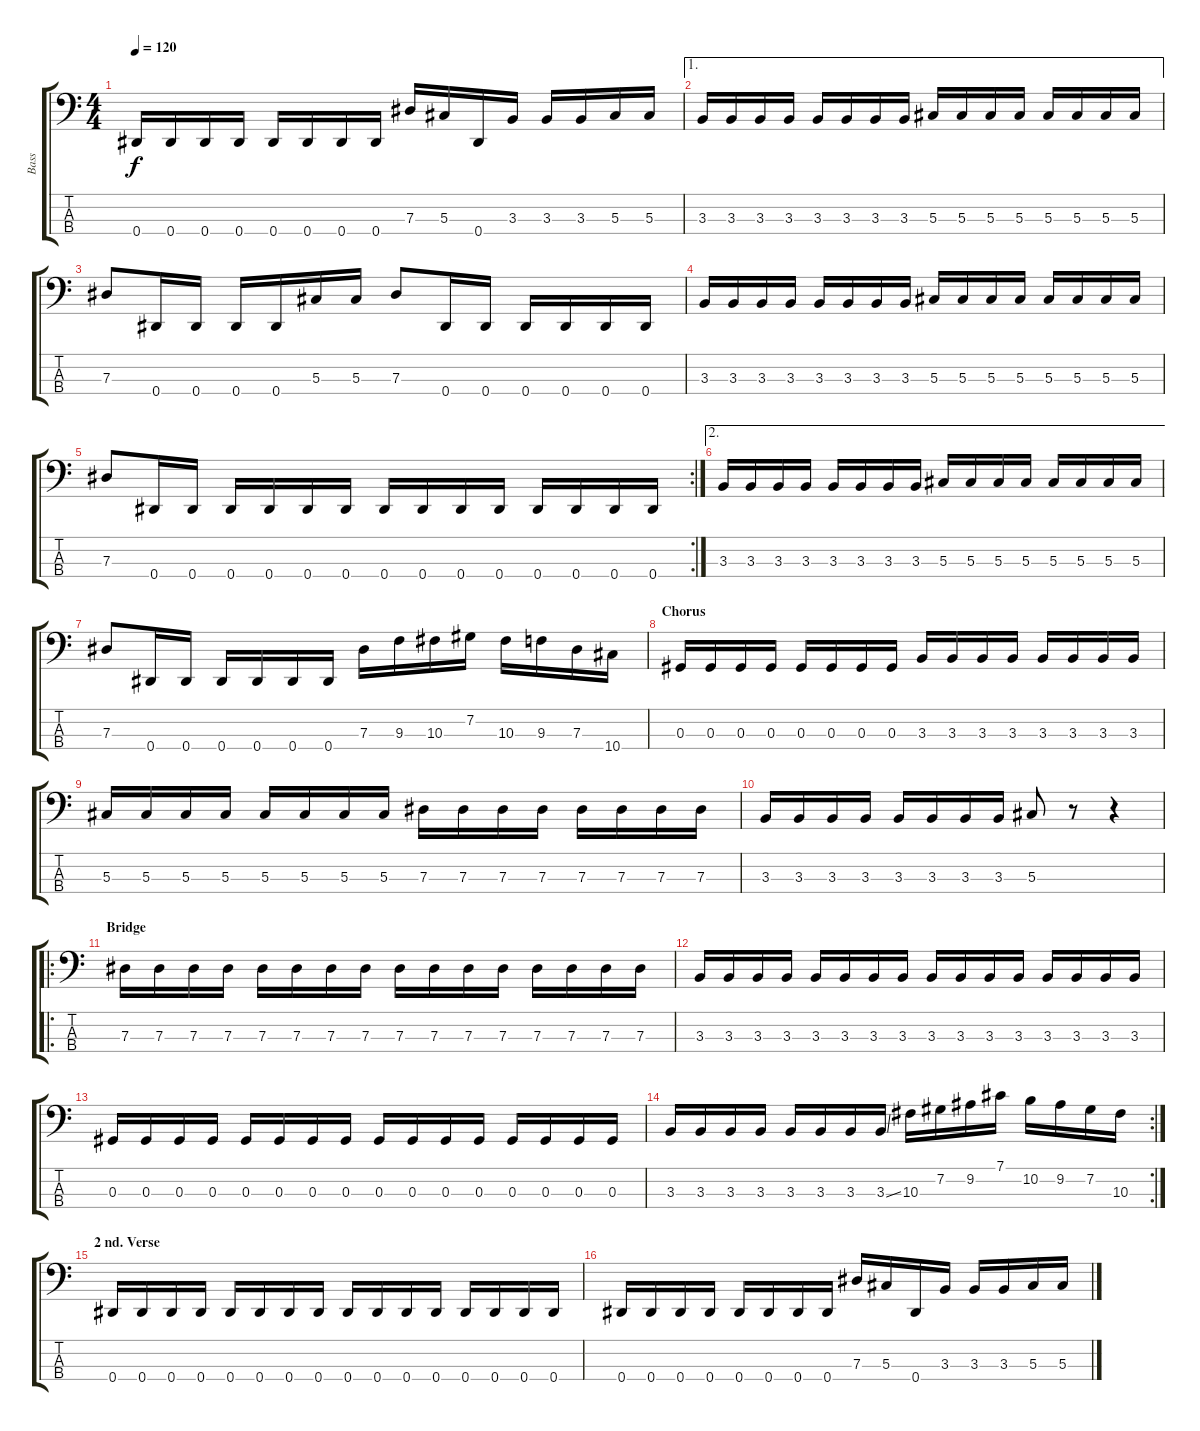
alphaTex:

\track ("Bass" "Bass") {instrument electricbassfinger}
\staff {score tabs}
\tuning (Gb2 Db2 Ab1 Eb1) {hide}
\ts (4 4)
\tempo 120
\clef f4
\ks c
0.4.16{dy f} 0.4.16 0.4.16 0.4.16 0.4.16 0.4.16 0.4.16 0.4.16 7.3.16 5.3.16 0.4.16 3.3.16 3.3.16 3.3.16 5.3.16 5.3.16 |
\ae 1
3.3.16 3.3.16 3.3.16 3.3.16 3.3.16 3.3.16 3.3.16 3.3.16 5.3.16 5.3.16 5.3.16 5.3.16 5.3.16 5.3.16 5.3.16 5.3.16 |
7.3.8 0.4.16 0.4.16 0.4.16 0.4.16 5.3.16 5.3.16 7.3.8 0.4.16 0.4.16 0.4.16 0.4.16 0.4.16 0.4.16 |
3.3.16 3.3.16 3.3.16 3.3.16 3.3.16 3.3.16 3.3.16 3.3.16 5.3.16 5.3.16 5.3.16 5.3.16 5.3.16 5.3.16 5.3.16 5.3.16 |
\rc 2
7.3.8 0.4.16 0.4.16 0.4.16 0.4.16 0.4.16 0.4.16 0.4.16 0.4.16 0.4.16 0.4.16 0.4.16 0.4.16 0.4.16 0.4.16 |
\ae 2
3.3.16 3.3.16 3.3.16 3.3.16 3.3.16 3.3.16 3.3.16 3.3.16 5.3.16 5.3.16 5.3.16 5.3.16 5.3.16 5.3.16 5.3.16 5.3.16 |
7.3.8 0.4.16 0.4.16 0.4.16 0.4.16 0.4.16 0.4.16 7.3.16 9.3.16 10.3.16 7.2.16 10.3.16 9.3.16 7.3.16 10.4.16 |
\section ("" "Chorus")
0.3.16 0.3.16 0.3.16 0.3.16 0.3.16 0.3.16 0.3.16 0.3.16 3.3.16 3.3.16 3.3.16 3.3.16 3.3.16 3.3.16 3.3.16 3.3.16 |
5.3.16 5.3.16 5.3.16 5.3.16 5.3.16 5.3.16 5.3.16 5.3.16 7.3.16 7.3.16 7.3.16 7.3.16 7.3.16 7.3.16 7.3.16 7.3.16 |
3.3.16 3.3.16 3.3.16 3.3.16 3.3.16 3.3.16 3.3.16 3.3.16 5.3.8 r.8 r.4 |
\ro
\section ("" "Bridge")
7.3.16 7.3.16 7.3.16 7.3.16 7.3.16 7.3.16 7.3.16 7.3.16 7.3.16 7.3.16 7.3.16 7.3.16 7.3.16 7.3.16 7.3.16 7.3.16 |
3.3.16 3.3.16 3.3.16 3.3.16 3.3.16 3.3.16 3.3.16 3.3.16 3.3.16 3.3.16 3.3.16 3.3.16 3.3.16 3.3.16 3.3.16 3.3.16 |
0.3.16 0.3.16 0.3.16 0.3.16 0.3.16 0.3.16 0.3.16 0.3.16 0.3.16 0.3.16 0.3.16 0.3.16 0.3.16 0.3.16 0.3.16 0.3.16 |
\rc 2
3.3.16 3.3.16 3.3.16 3.3.16 3.3.16 3.3.16 3.3.16 3.3{ss}.16 10.3.16 7.2.16 9.2.16 7.1.16 10.2.16 9.2.16 7.2.16 10.3.16 |
\section ("" "2 nd. Verse")
0.4.16 0.4.16 0.4.16 0.4.16 0.4.16 0.4.16 0.4.16 0.4.16 0.4.16 0.4.16 0.4.16 0.4.16 0.4.16 0.4.16 0.4.16 0.4.16 |
0.4.16 0.4.16 0.4.16 0.4.16 0.4.16 0.4.16 0.4.16 0.4.16 7.3.16 5.3.16 0.4.16 3.3.16 3.3.16 3.3.16 5.3.16 5.3.16
